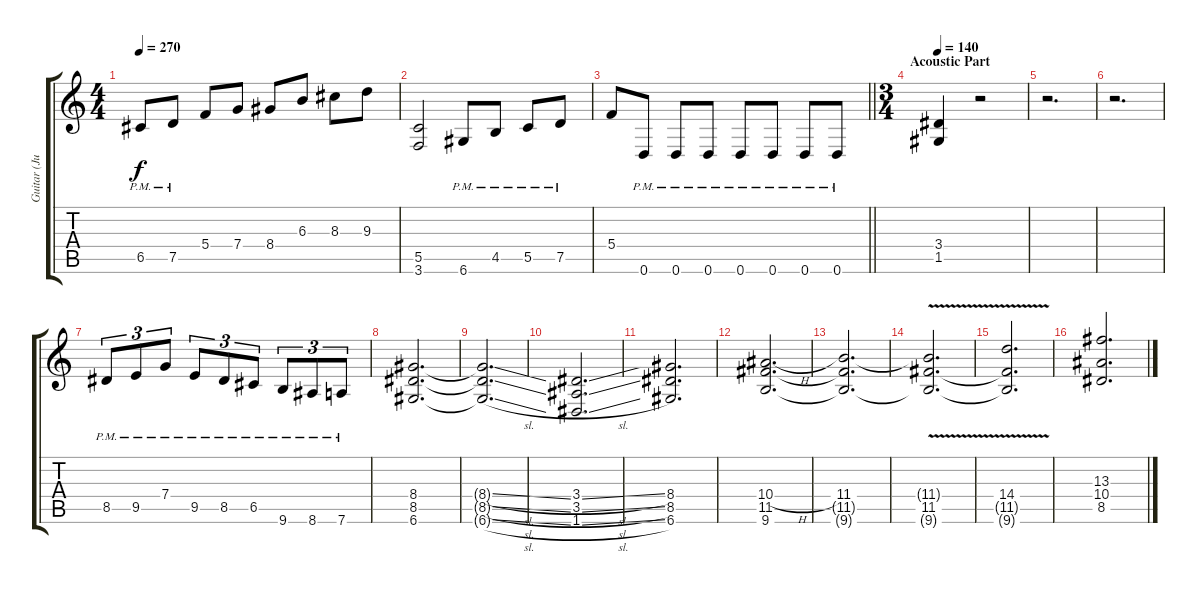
\track ("Guitar (Juha)" "Guitar (Ju") {instrument distortionguitar}
\staff {score tabs}
\tuning (D4 A3 F3 C3 G2 D2) {hide}
\ts (4 4)
\tempo 270
\clef g2
\ks c
6.5{pm}.8{dy f} 7.5{pm}.8 5.4.8 7.4.8 8.4.8 6.3.8 8.3.8 9.3.8 |
(5.5 3.6).2 6.6{pm}.8 4.5{pm}.8 5.5{pm}.8 7.5{pm}.8 |
\barLineRight lightlight
5.4.8 0.6{pm}.8 0.6{pm}.8 0.6{pm}.8 0.6{pm}.8 0.6{pm}.8 0.6{pm}.8 0.6{pm}.8 |
\ts (3 4)
\section ("" "Acoustic Part")
\tempo 140
(3.4 1.5).4 r.2 |
r.2{d} |
r.2{d} |
8.5{pm}.8{tu (3 2)} 9.5{pm}.8{tu (3 2)} 7.4{pm}.8{tu (3 2)} 9.5{pm}.8{tu (3 2)} 8.5{pm}.8{tu (3 2)} 6.5{pm}.8{tu (3 2)} 9.6{pm}.8{tu (3 2)} 8.6{pm}.8{tu (3 2)} 7.6{pm}.8{tu (3 2)} |
(8.4 8.5 6.6).2{d} |
(8.4{sl t} 8.5{sl t} 6.6{sl t}).2{d} |
(3.4{sl} 3.5{sl} 1.6{sl}).2{d} |
(8.4 8.5 6.6).2{d} |
(10.4{h} 11.5 9.6).2{d} |
(11.4 11.5{t} 9.6{t}).2{d} |
(11.4{t} 11.5{v} 9.6{t}).2{d} |
(14.4{v} 11.5{v t} 9.6{t}).2{d} |
(13.3 10.4 8.5).2{d}
